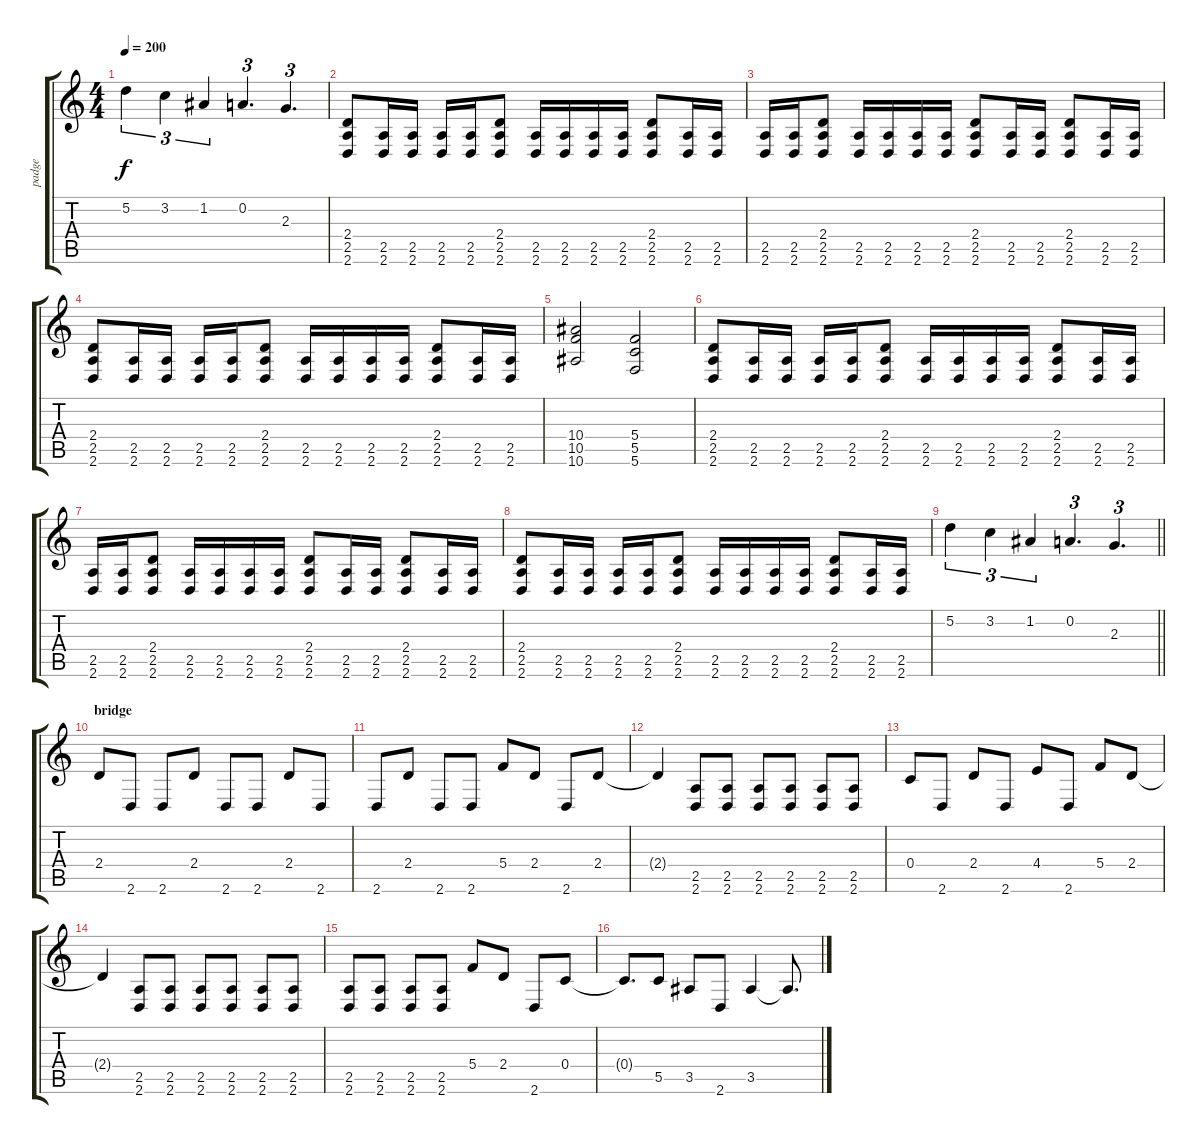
\track ("padge" "padge") {instrument distortionguitar}
\staff {score tabs}
\tuning (D4 A3 F3 C3 G2 C2) {hide}
\ts (4 4)
\tempo 200
\clef g2
\ks c
5.2.4{tu (3 2) dy f} 3.2.4{tu (3 2)} 1.2.4{tu (3 2)} 0.2.4{d tu (3 2)} 2.3.4{d tu (3 2)} |
(2.4 2.5 2.6).8 (2.5 2.6).16 (2.5 2.6).16 (2.5 2.6).16 (2.5 2.6).16 (2.4 2.5 2.6).8 (2.5 2.6).16 (2.5 2.6).16 (2.5 2.6).16 (2.5 2.6).16 (2.4 2.5 2.6).8 (2.5 2.6).16 (2.5 2.6).16 |
(2.5 2.6).16 (2.5 2.6).16 (2.4 2.5 2.6).8 (2.5 2.6).16 (2.5 2.6).16 (2.5 2.6).16 (2.5 2.6).16 (2.4 2.5 2.6).8 (2.5 2.6).16 (2.5 2.6).16 (2.4 2.5 2.6).8 (2.5 2.6).16 (2.5 2.6).16 |
(2.4 2.5 2.6).8 (2.5 2.6).16 (2.5 2.6).16 (2.5 2.6).16 (2.5 2.6).16 (2.4 2.5 2.6).8 (2.5 2.6).16 (2.5 2.6).16 (2.5 2.6).16 (2.5 2.6).16 (2.4 2.5 2.6).8 (2.5 2.6).16 (2.5 2.6).16 |
(10.4 10.5 10.6).2 (5.4 5.5 5.6).2 |
(2.4 2.5 2.6).8 (2.5 2.6).16 (2.5 2.6).16 (2.5 2.6).16 (2.5 2.6).16 (2.4 2.5 2.6).8 (2.5 2.6).16 (2.5 2.6).16 (2.5 2.6).16 (2.5 2.6).16 (2.4 2.5 2.6).8 (2.5 2.6).16 (2.5 2.6).16 |
(2.5 2.6).16 (2.5 2.6).16 (2.4 2.5 2.6).8 (2.5 2.6).16 (2.5 2.6).16 (2.5 2.6).16 (2.5 2.6).16 (2.4 2.5 2.6).8 (2.5 2.6).16 (2.5 2.6).16 (2.4 2.5 2.6).8 (2.5 2.6).16 (2.5 2.6).16 |
(2.4 2.5 2.6).8 (2.5 2.6).16 (2.5 2.6).16 (2.5 2.6).16 (2.5 2.6).16 (2.4 2.5 2.6).8 (2.5 2.6).16 (2.5 2.6).16 (2.5 2.6).16 (2.5 2.6).16 (2.4 2.5 2.6).8 (2.5 2.6).16 (2.5 2.6).16 |
\barLineRight lightlight
5.2.4{tu (3 2)} 3.2.4{tu (3 2)} 1.2.4{tu (3 2)} 0.2.4{d tu (3 2)} 2.3.4{d tu (3 2)} |
\section ("" "bridge")
2.4.8 2.6.8 2.6.8 2.4.8 2.6.8 2.6.8 2.4.8 2.6.8 |
2.6.8 2.4.8 2.6.8 2.6.8 5.4.8 2.4.8 2.6.8 2.4.8 |
2.4{t}.4 (2.5 2.6).8 (2.5 2.6).8 (2.5 2.6).8 (2.5 2.6).8 (2.5 2.6).8 (2.5 2.6).8 |
0.4.8 2.6.8 2.4.8 2.6.8 4.4.8 2.6.8 5.4.8 2.4.8 |
2.4{t}.4 (2.5 2.6).8 (2.5 2.6).8 (2.5 2.6).8 (2.5 2.6).8 (2.5 2.6).8 (2.5 2.6).8 |
(2.5 2.6).8 (2.5 2.6).8 (2.5 2.6).8 (2.5 2.6).8 5.4.8 2.4.8 2.6.8 0.4.8 |
0.4{t}.8{d} 5.5.8 3.5.8 2.6.8 3.5.4 3.5{t}.8{d}
